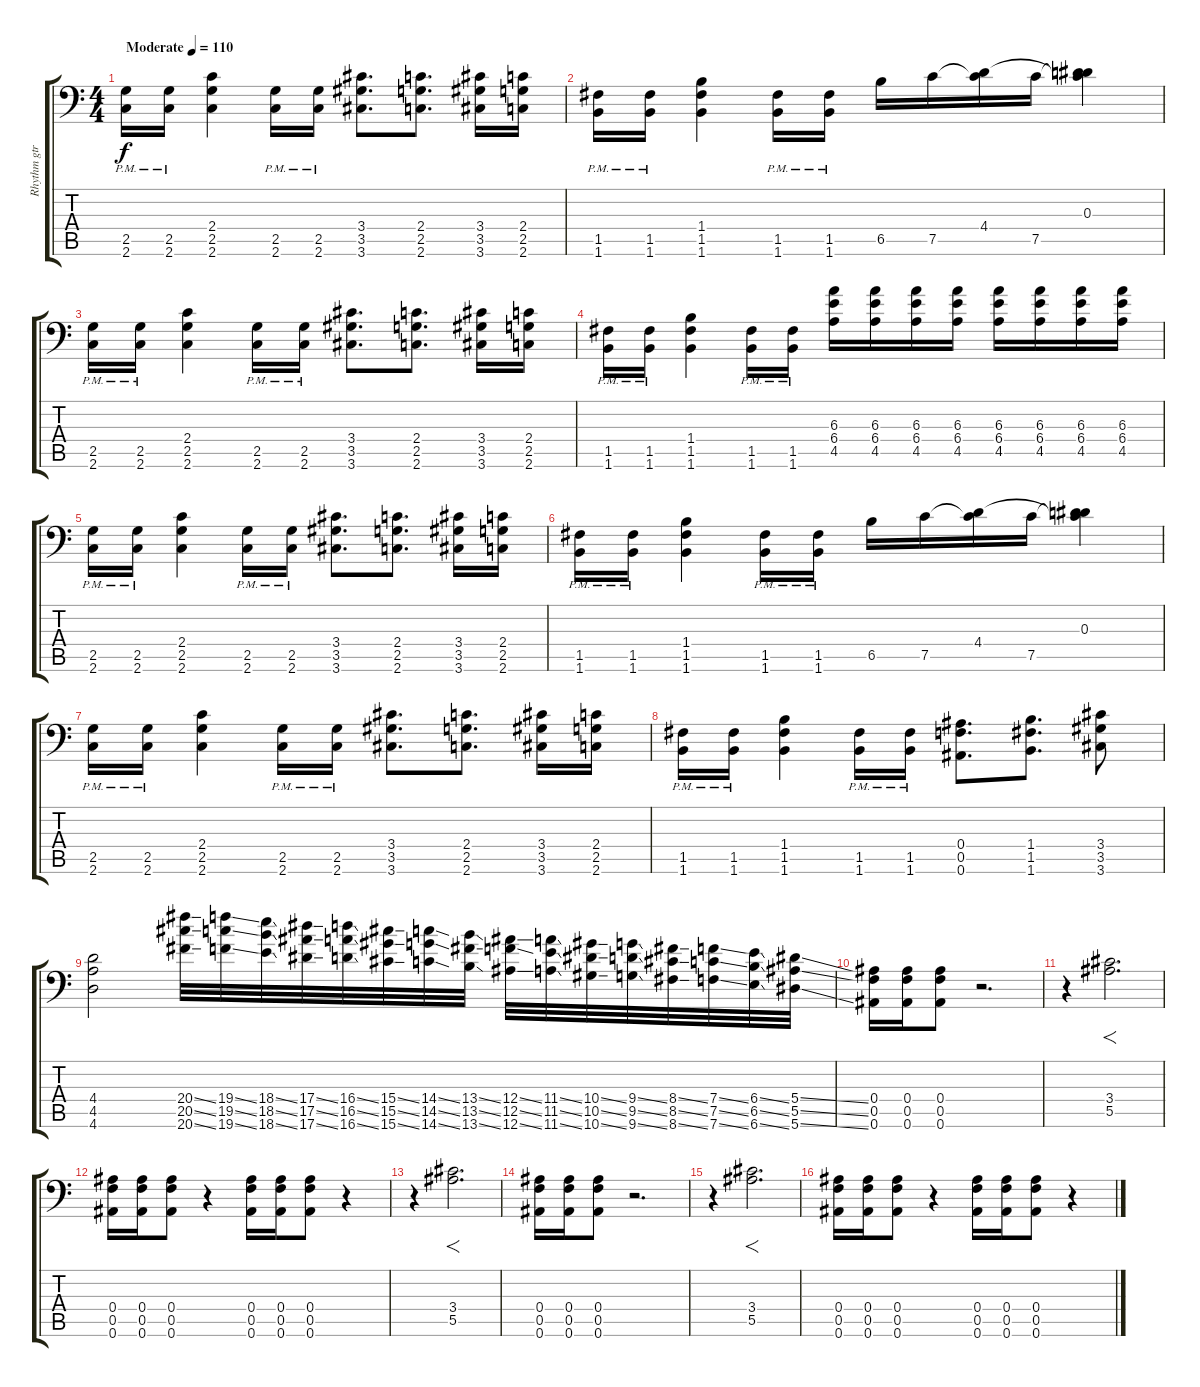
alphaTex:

\track ("Rhythm gtr" "Rhythm gtr") {instrument distortionguitar}
\staff {score tabs}
\tuning (C4 G3 Eb3 Bb2 F2 Bb1) {hide}
\ts (4 4)
\tempo (110 "Moderate")
\clef f4
\ks c
(2.5{pm} 2.6{pm}).16{dy f instrument distortionguitar} (2.5{pm} 2.6{pm}).16 (2.4 2.5 2.6).4 (2.5{pm} 2.6{pm}).16 (2.5{pm} 2.6{pm}).16 (3.4 3.5 3.6).8{d} (2.4 2.5 2.6).8{d} (3.4 3.5 3.6).16 (2.4 2.5 2.6).16 |
(1.5{pm} 1.6{pm}).16 (1.5{pm} 1.6{pm}).16 (1.4 1.5 1.6).4 (1.5{pm} 1.6{pm}).16 (1.5{pm} 1.6{pm}).16 6.5.16 7.5.16 (4.4 7.5{t}).16 7.5.16 (0.3 4.4{t} 7.5{t}).4 |
(2.5{pm} 2.6{pm}).16 (2.5{pm} 2.6{pm}).16 (2.4 2.5 2.6).4 (2.5{pm} 2.6{pm}).16 (2.5{pm} 2.6{pm}).16 (3.4 3.5 3.6).8{d} (2.4 2.5 2.6).8{d} (3.4 3.5 3.6).16 (2.4 2.5 2.6).16 |
(1.5{pm} 1.6{pm}).16 (1.5{pm} 1.6{pm}).16 (1.4 1.5 1.6).4 (1.5{pm} 1.6{pm}).16 (1.5{pm} 1.6{pm}).16 (6.3 6.4 4.5).16 (6.3 6.4 4.5).16 (6.3 6.4 4.5).16 (6.3 6.4 4.5).16 (6.3 6.4 4.5).16 (6.3 6.4 4.5).16 (6.3 6.4 4.5).16 (6.3 6.4 4.5).16 |
(2.5{pm} 2.6{pm}).16 (2.5{pm} 2.6{pm}).16 (2.4 2.5 2.6).4 (2.5{pm} 2.6{pm}).16 (2.5{pm} 2.6{pm}).16 (3.4 3.5 3.6).8{d} (2.4 2.5 2.6).8{d} (3.4 3.5 3.6).16 (2.4 2.5 2.6).16 |
(1.5{pm} 1.6{pm}).16 (1.5{pm} 1.6{pm}).16 (1.4 1.5 1.6).4 (1.5{pm} 1.6{pm}).16 (1.5{pm} 1.6{pm}).16 6.5.16 7.5.16 (4.4 7.5{t}).16 7.5.16 (0.3 4.4{t} 7.5{t}).4 |
(2.5{pm} 2.6{pm}).16 (2.5{pm} 2.6{pm}).16 (2.4 2.5 2.6).4 (2.5{pm} 2.6{pm}).16 (2.5{pm} 2.6{pm}).16 (3.4 3.5 3.6).8{d} (2.4 2.5 2.6).8{d} (3.4 3.5 3.6).16 (2.4 2.5 2.6).16 |
(1.5{pm} 1.6{pm}).16 (1.5{pm} 1.6{pm}).16 (1.4 1.5 1.6).4 (1.5{pm} 1.6{pm}).16 (1.5{pm} 1.6{pm}).16 (0.4 0.5 0.6).8{d} (1.4 1.5 1.6).8{d} (3.4 3.5 3.6).8 |
(4.4 4.5 4.6).2 (20.4{ss} 20.5{ss} 20.6{ss}).32 (19.4{ss} 19.5{ss} 19.6{ss}).32 (18.4{ss} 18.5{ss} 18.6{ss}).32 (17.4{ss} 17.5{ss} 17.6{ss}).32 (16.4{ss} 16.5{ss} 16.6{ss}).32 (15.4{ss} 15.5{ss} 15.6{ss}).32 (14.4{ss} 14.5{ss} 14.6{ss}).32 (13.4{ss} 13.5{ss} 13.6{ss}).32 (12.4{ss} 12.5{ss} 12.6{ss}).32 (11.4{ss} 11.5{ss} 11.6{ss}).32 (10.4{ss} 10.5{ss} 10.6{ss}).32 (9.4{ss} 9.5{ss} 9.6{ss}).32 (8.4{ss} 8.5{ss} 8.6{ss}).32 (7.4{ss} 7.5{ss} 7.6{ss}).32 (6.4{ss} 6.5{ss} 6.6{ss}).32 (5.4{ss} 5.5{ss} 5.6{ss}).32 |
(0.4 0.5 0.6).16 (0.4 0.5 0.6).16 (0.4 0.5 0.6).8 r.2{d} |
r.4 (3.4 5.5).2{f d} |
(0.4 0.5 0.6).16 (0.4 0.5 0.6).16 (0.4 0.5 0.6).8 r.4 (0.4 0.5 0.6).16 (0.4 0.5 0.6).16 (0.4 0.5 0.6).8 r.4 |
r.4 (3.4 5.5).2{f d} |
(0.4 0.5 0.6).16 (0.4 0.5 0.6).16 (0.4 0.5 0.6).8 r.2{d} |
r.4 (3.4 5.5).2{f d} |
(0.4 0.5 0.6).16 (0.4 0.5 0.6).16 (0.4 0.5 0.6).8 r.4 (0.4 0.5 0.6).16 (0.4 0.5 0.6).16 (0.4 0.5 0.6).8 r.4
